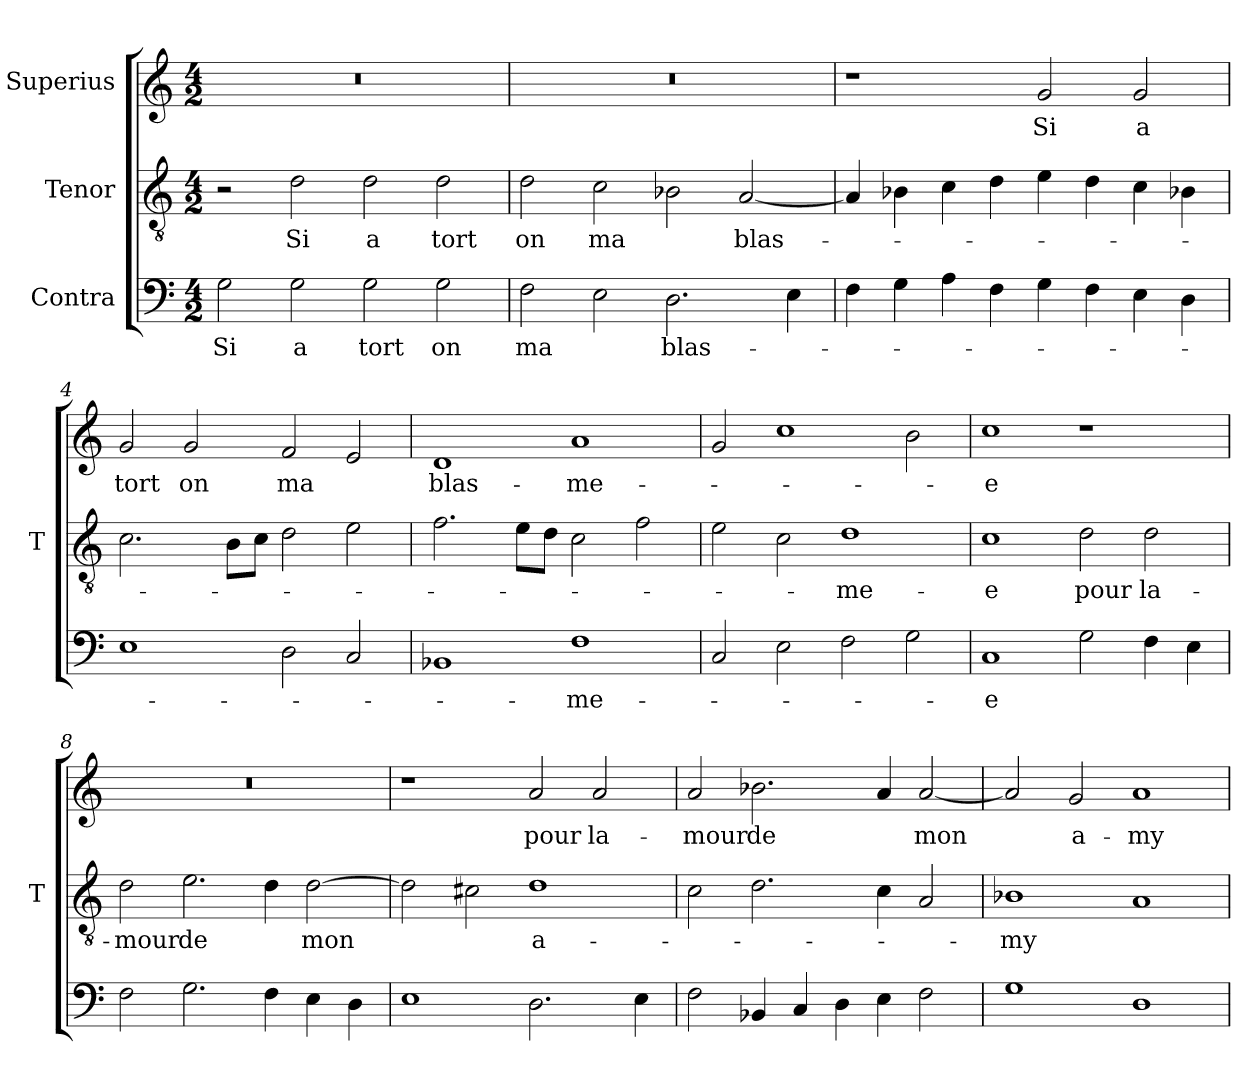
**kern	**text	**kern	**text	**kern	**text
*part3	*part3	*part2	*part2	*part1	*part1
*staff3	*staff3	*staff2	*staff2	*staff1	*staff1
*I"Contra	*	*I"Tenor	*	*I"Superius	*
*	*	*I'T	*	*	*
*clefF4	*	*clefGv2	*	*clefG2	*
*M4/2	*	*M4/2	*	*M4/2	*
=1	=1	=1	=1	=1	=1
2G	-Si	2r	.	0r	.
2G	-a	2d	-Si	.	.
2G	-tort	2d	-a	.	.
2G	-on	2d	-tort	.	.
=2	=2	=2	=2	=2	=2
2F	-ma	2d	-on	0r	.
2E	.	2c	-ma	.	.
2.D	blas-	2B-X	.	.	.
.	.	[2A	blas-	.	.
4E	.	.	.	.	.
=3	=3	=3	=3	=3	=3
4F	.	4A]	.	1r	.
4G	.	4B-X	.	.	.
4A	.	4c	.	.	.
4F	.	4d	.	.	.
4G	.	4e	.	2g	-Si
4F	.	4d	.	.	.
4E	.	4c	.	2g	-a
4D	.	4B-X	.	.	.
=4	=4	=4	=4	=4	=4
1E	.	2.c	.	2g	-tort
.	.	.	.	2g	-on
.	.	8B\L	.	.	.
.	.	8c\J	.	.	.
2D	.	2d	.	2f	-ma
2C	.	2e	.	2e	.
=5	=5	=5	=5	=5	=5
1BB-X	.	2.f	.	1d	blas-
.	.	8e\L	.	.	.
.	.	8d\J	.	.	.
1F	-me-	2c	.	1a	-me-
.	.	2f	.	.	.
=6	=6	=6	=6	=6	=6
2C	.	2e	.	2g	.
2E	.	2c	.	1cc	.
2F	.	1d	-me-	.	.
2G	.	.	.	2b	.
=7	=7	=7	=7	=7	=7
1C	-e	1c	-e	1cc	-e
2G	.	2d	-pour	1r	.
4F	.	2d	la-	.	.
4E	.	.	.	.	.
=8	=8	=8	=8	=8	=8
2F	.	2d	-mour	0r	.
2.G	.	2.e	-de	.	.
4F	.	4d	.	.	.
4E	.	[2d	-mon	.	.
4D	.	.	.	.	.
=9	=9	=9	=9	=9	=9
1E	.	2d]	.	1r	.
.	.	2c#X	.	.	.
2.D	.	1d	a-	2a	-pour
.	.	.	.	2a	la-
4E	.	.	.	.	.
=10	=10	=10	=10	=10	=10
2F	.	2c	.	2a	-mour
4BB-X	.	2.d	.	2.b-X	-de
4C	.	.	.	.	.
4D	.	.	.	.	.
4E	.	4c	.	4a	.
2F	.	2A	.	[2a	-mon
=11	=11	=11	=11	=11	=11
1G	.	1B-X	-my	2a]	.
.	.	.	.	2g	a-
1D	.	1A	.	1a	-my
=	=	=	=	=	=
*-	*-	*-	*-	*-	*-
